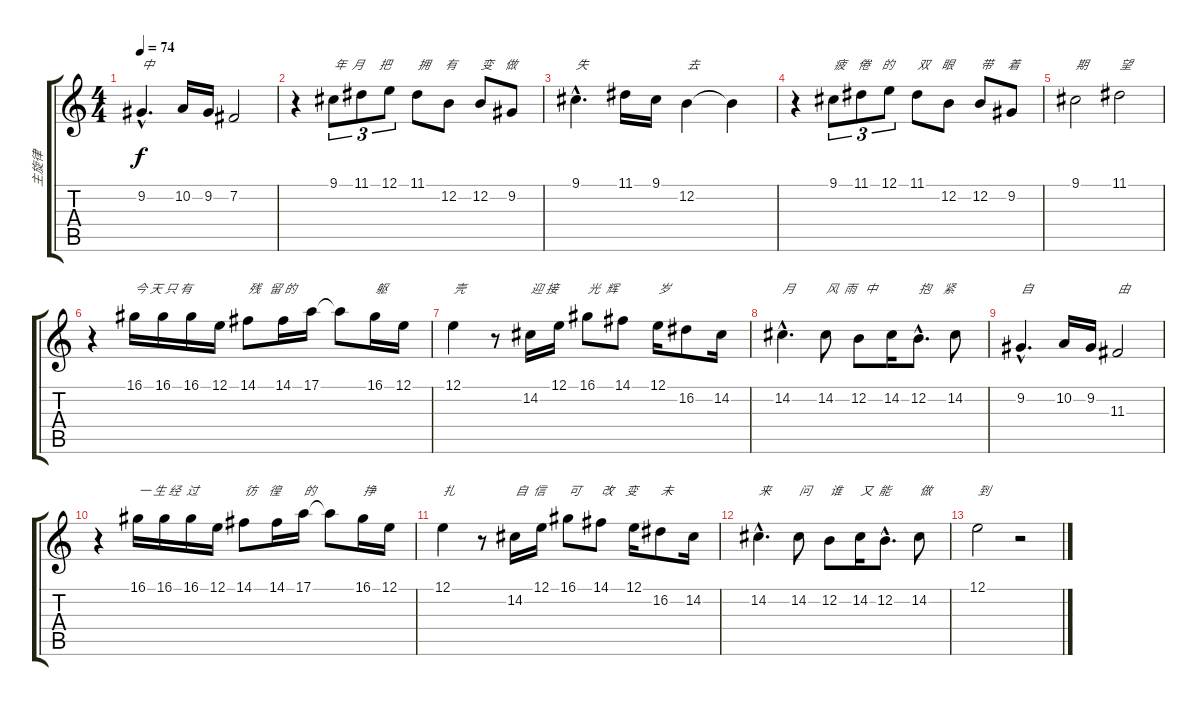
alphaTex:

\track ("主旋律" "主旋律") {instrument panflute}
\staff {score tabs}
\tuning (E4 B3 G3 D3 A2 E2) {hide}
\ts (4 4)
\tempo 74
\clef g2
\ks c
9.2{hac}.4{d txt "中" dy f} 10.2.16 9.2.16 7.2.2 |
r.4 9.1.8{tu (3 2) txt "年  月     把"} 11.1.8{tu (3 2)} 12.1.8{tu (3 2)} 11.1.8{txt "拥     有"} 12.2.8 12.2.8{txt "变    做"} 9.2.8 |
9.1{hac}.4{d txt "失"} 11.1.16 9.1.16 12.2.4{txt "去"} 12.2{t}.4 |
r.4 9.1.8{tu (3 2) txt "疲    倦    的"} 11.1.8{tu (3 2)} 12.1.8{tu (3 2)} 11.1.8{txt "双    眼"} 12.2.8 12.2.8{txt "带     着"} 9.2.8 |
9.1.2{txt "期"} 11.1.2{txt "望"} |
r.4 16.1.16{txt "今 天 只 有"} 16.1.16 16.1.16 12.1.16 14.1.8{txt "残   留 的"} 14.1.16 17.1.16 17.1{t}.8 16.1.16{txt "躯"} 12.1.16 |
12.1.4{txt "壳"} r.8 14.2.16{txt "迎 接"} 12.1.16 16.1.8{txt "光  辉"} 14.1.8 12.1.16{txt "岁"} 16.2.8 14.2.16 |
14.2{hac}.4{d txt "月"} 14.2.8{txt "风  雨   中"} 12.2.8 14.2.16 12.2{hac}.8{d txt "抱    紧"} 14.2.8 |
9.2{hac}.4{d txt "自"} 10.2.16 9.2.16 11.3.2{txt "由"} |
r.4 16.1.16{txt "一 生 经  过"} 16.1.16 16.1.16 12.1.16 14.1.8{txt "彷    徨"} 14.1.16 17.1.16{txt "的"} 17.1{t}.8 16.1.16{txt "挣"} 12.1.16 |
12.1.4{txt "扎"} r.8 14.2.16{txt "自  信"} 12.1.16 16.1.8{txt "可"} 14.1.8{txt "改    变"} 12.1.16 16.2.8{txt "未"} 14.2.16 |
14.2{hac}.4{d txt "来"} 14.2.8{txt "问"} 12.2.8{txt "谁"} 14.2.16{txt "又  能"} 12.2{hac}.8{d} 14.2.8{txt "做"} |
12.1.2{txt "到"} r.2
